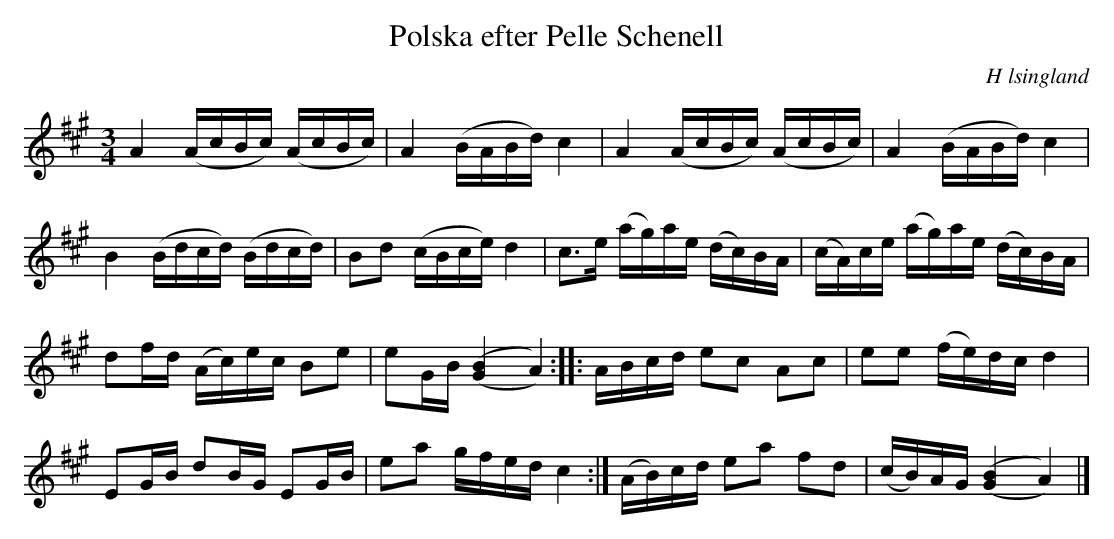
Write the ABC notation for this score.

X:1
T: Polska efter Pelle Schenell
O: H lsingland
M: 3/4
L: 1/16
K: A
A4 (AcBc) (AcBc) | A4 (BABd) c4 | A4 (AcBc) (AcBc) | A4 (BABd) c4 |
B4 (Bdcd) (Bdcd) | B2d2 (cBce) d4 | c2>e2 (ag)ae (dc)BA | (cA)ce (ag)ae (dc)BA |
d2fd (Ac)ec B2e2 | e2GB [('B(G]4 A4)) :: ABcd e2c2 A2c2 | e2e2 (fe)dc d4 |
E2GB d2BG E2GB | e2a2 gfed c4 :| (AB)cd e2a2 f2d2 | (cB)AG [('B(G]4 A4)) |]
